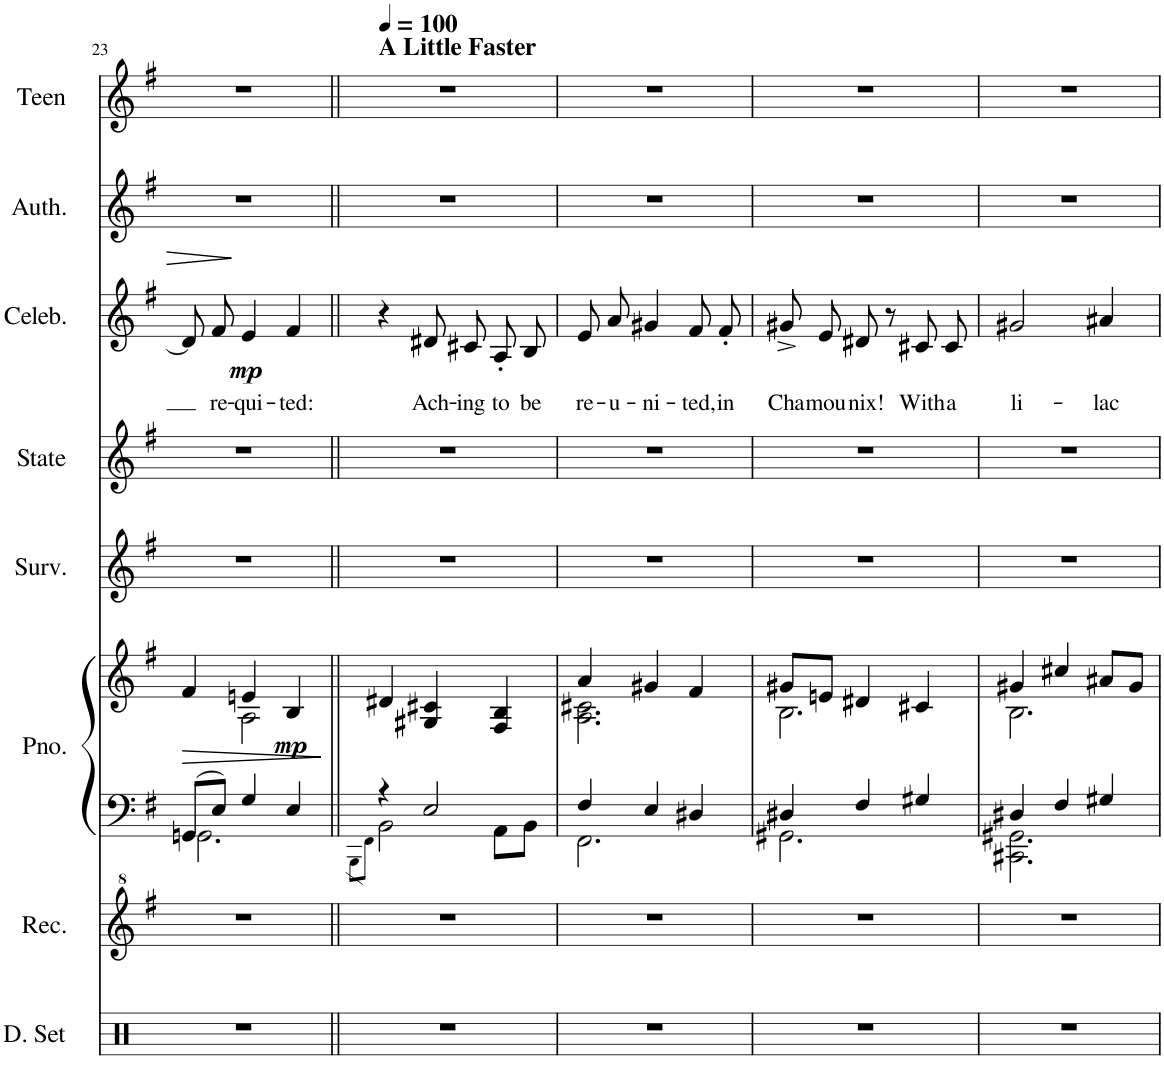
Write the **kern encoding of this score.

**kern	**kern	**kern	**kern	**dynam	**kern	**kern	**kern	**text	**dynam	**kern	**kern
*part8	*part7	*part6	*part6	*part6	*part5	*part4	*part3	*part3	*part3	*part2	*part1
*staff9	*staff8	*staff7	*staff6	*staff6/7	*staff5	*staff4	*staff3	*staff3	*staff3	*staff2	*staff1
*I"Drumset	*I"Recorder	*I"Piano	*	*	*I"Survivor Thea	*I"State Artist	*I"Celebrity Thea	*	*	*I"Author Thea	*I"Teen Thea
*I'D. Set	*I'Rec.	*I'Pno.	*	*	*I'Surv.	*I'State	*I'Celeb.	*	*	*I'Auth.	*I'Teen
!!LO:PB:g=z
*clefX	*clefG^2	*clefF4	*clefG2	*	*clefG2	*clefG2	*clefG2	*	*	*clefG2	*clefG2
*	*	*	*	*	*	*ITrd1c2	*	*	*	*	*
*k[f#]	*k[f#]	*k[f#]	*k[f#]	*	*k[f#]	*k[f#]	*k[f#]	*	*	*k[f#]	*k[f#]
*M3/4	*M3/4	*M3/4	*M3/4	*	*M3/4	*M3/4	*M3/4	*	*	*M3/4	*M3/4
=23	=23	=23	=23	=23	=23	=23	=23	=23	=23	=23	=23
*	*	*^	*	*	*	*	*	*	*	*	*
!	!	!	!	!	!LO:HP:b	!	!	!	!	!	!	!
*	*	*	*	*^	*	*	*	*	*	*	*	*
2.r	2.r	8GG/L	2.GGn\	4f#/	4ryy	>	2.r	2.r	8d/L]	.	.	2.r	2.r
!	!	!	!	!	!	!	!	!	!	!LO:LY:b	!	!	!
.	.	8E/J	.	.	.	.	.	.	8f#/J	re-	.	.	.
!	!	!	!	!	!	!	!	!	!	!LO:LY:b	!LO:DY:b	!	!
.	.	4G/	.	4en/	2A\	.	.	.	4e/	-qui-	mp	.	.
!	!	!	!	!	!	!LO:DY:b	!	!	!	!LO:LY:b	!	!	!
.	.	4E/	.	4B/	.	mp	.	.	4f#/	-ted:	.	.	.
*	*	*v	*v	*	*	*	*	*	*	*	*	*	*
*	*	*	*v	*v	*	*	*	*	*	*	*	*
.	.	.	.	]	.	.	.	.	.	.	.
=24||	=24||	=24||	=24||	=24||	=24||	=24||	=24||	=24||	=24||	=24||	=24||
*	*	*	*	*	*	*	*	*	*	*	*MM100
*	*	*^	*	*	*	*	*	*	*	*	*
.	.	.	8qBBB\L	.	.	.	.	.	.	.	.	.
.	.	.	8qFF#\J	.	.	.	.	.	.	.	.	.
!	!	!	!	!	!	!	!	!	!	!	!	!LO:TX:a:B:t=A Little Faster
2.r	2.r	4r	2BB\	4d#X/	.	2.r	2.r	4r	.	.	2.r	2.r
!	!	!	!	!	!	!	!	!	!LO:LY:b	!	!	!
.	.	2E/	.	4G#X/ 4c#X/	.	.	.	8d#X/L	Ach-	.	.	.
!	!	!	!	!	!	!	!	!	!LO:LY:b	!	!	!
.	.	.	.	.	.	.	.	8c#X/J	-ing	.	.	.
!	!	!	!	!	!	!	!	!	!LO:LY:b	!	!	!
.	.	.	8AA\L	4F#/ 4B/	.	.	.	8A'/L	to	.	.	.
!	!	!	!	!	!	!	!	!	!LO:LY:b	!	!	!
.	.	.	8BB\J	.	.	.	.	8B/J	be	.	.	.
=25	=25	=25	=25	=25	=25	=25	=25	=25	=25	=25	=25	=25
*	*	*	*	*^	*	*	*	*	*	*	*	*
!	!	!	!	!	!	!	!	!	!	!LO:LY:b	!	!	!
2.r	2.r	4F#/	2.FF#\	4a/	2.A\ 2.c#X\	.	2.r	2.r	8e/L	re-	.	2.r	2.r
!	!	!	!	!	!	!	!	!	!	!LO:LY:b	!	!	!
.	.	.	.	.	.	.	.	.	8a/J	-u-	.	.	.
!	!	!	!	!	!	!	!	!	!	!LO:LY:b	!	!	!
.	.	4E/	.	4g#X/	.	.	.	.	4g#X/	-ni-	.	.	.
!	!	!	!	!	!	!	!	!	!	!LO:LY:b	!	!	!
.	.	4D#X/	.	4f#/	.	.	.	.	8f#/L	-ted,	.	.	.
!	!	!	!	!	!	!	!	!	!	!LO:LY:b	!	!	!
.	.	.	.	.	.	.	.	.	8f#'/J	in	.	.	.
=26	=26	=26	=26	=26	=26	=26	=26	=26	=26	=26	=26	=26	=26
!	!	!	!	!	!	!	!	!	!	!LO:LY:b	!	!	!
2.r	2.r	4D#X/	2.GG#X\	8g#X/L	2.B\	.	2.r	2.r	8g#X^/L	Cha-	.	2.r	2.r
!	!	!	!	!	!	!	!	!	!	!LO:LY:b	!	!	!
.	.	.	.	8en/J	.	.	.	.	8e/J	-mou-	.	.	.
!	!	!	!	!	!	!	!	!	!	!LO:LY:b	!	!	!
.	.	4F#/	.	4d#X/	.	.	.	.	8d#X/	-nix!	.	.	.
.	.	.	.	.	.	.	.	.	8r	.	.	.	.
!	!	!	!	!	!	!	!	!	!	!LO:LY:b	!	!	!
.	.	4G#X/	.	4c#X/	.	.	.	.	8c#X/L	With	.	.	.
!	!	!	!	!	!	!	!	!	!	!LO:LY:b	!	!	!
.	.	.	.	.	.	.	.	.	8c#/J	a	.	.	.
=27	=27	=27	=27	=27	=27	=27	=27	=27	=27	=27	=27	=27	=27
!	!	!	!	!	!	!	!	!	!	!LO:LY:b	!	!	!
2.r	2.r	4D#X/	2.CC#X\ 2.GG#X\	4g#X/	2.B\	.	2.r	2.r	2g#X/	li-	.	2.r	2.r
.	.	4F#/	.	4cc#X/	.	.	.	.	.	.	.	.	.
!	!	!	!	!	!	!	!	!	!	!LO:LY:b	!	!	!
.	.	4G#X/	.	8a#X/L	.	.	.	.	4a#X/	-lac	.	.	.
.	.	.	.	8g#/J	.	.	.	.	.	.	.	.	.
*	*	*v	*v	*	*	*	*	*	*	*	*	*	*
*	*	*	*v	*v	*	*	*	*	*	*	*	*
=	=	=	=	=	=	=	=	=	=	=	=
*-	*-	*-	*-	*-	*-	*-	*-	*-	*-	*-	*-
